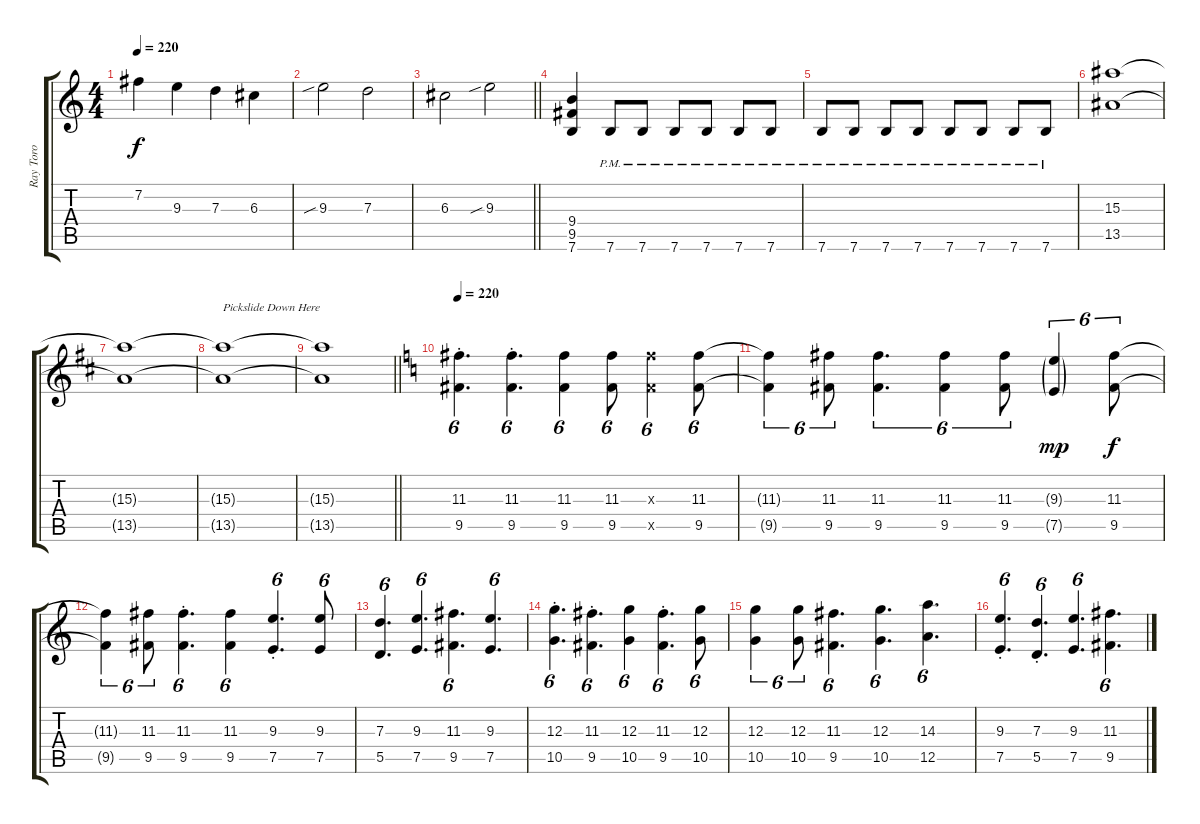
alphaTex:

\track ("Ray Toro" "Ray Toro") {instrument distortionguitar}
\staff {score tabs}
\tuning (E4 B3 G3 D3 A2 E2) {hide}
\ts (4 4)
\tempo 220
\clef g2
\ks c
7.2.4{dy f} 9.3.4 7.3.4 6.3.4 |
9.3{sib}.2 7.3.2 |
\barLineRight lightlight
6.3.2 9.3{sib}.2 |
(9.4 9.5 7.6).4 7.6{pm}.8 7.6{pm}.8 7.6{pm}.8 7.6{pm}.8 7.6{pm}.8 7.6{pm}.8 |
7.6{pm}.8 7.6{pm}.8 7.6{pm}.8 7.6{pm}.8 7.6{pm}.8 7.6{pm}.8 7.6{pm}.8 7.6{pm}.8 |
(15.3 13.5).1 |
\ks d
(15.3{t} 13.5{t}).1 |
(15.3{t} 13.5{t}).1{txt "Pickslide Down Here"} |
\barLineRight lightlight
(15.3{t} 13.5{t}).1 |
\tempo 220
\ks c
(11.3{st} 9.5{st}).4{d tu (6 4)} (11.3{st} 9.5{st}).4{d tu (6 4)} (11.3 9.5).4{tu (6 4)} (11.3 9.5).8{tu (6 4)} (11.3{x} 9.5{x}).4{tu (6 4)} (11.3 9.5).8{tu (6 4)} |
(11.3{t} 9.5{t}).4{tu (6 4)} (11.3 9.5).8{tu (6 4)} (11.3 9.5).4{d tu (6 4)} (11.3 9.5).4{tu (6 4)} (11.3 9.5).8{tu (6 4)} (9.3{g} 7.5{g}).4{tu (6 4) dy mp} (11.3 9.5).8{tu (6 4) dy f} |
(11.3{t} 9.5{t}).4{tu (6 4)} (11.3 9.5).8{tu (6 4)} (11.3{st} 9.5{st}).4{d tu (6 4)} (11.3 9.5).4{tu (6 4)} (9.3{st} 7.5{st}).4{d tu (6 4)} (9.3 7.5).8{tu (6 4)} |
(7.3 5.5).4{d tu (6 4)} (9.3 7.5).4{d tu (6 4)} (11.3 9.5).4{d tu (6 4)} (9.3 7.5).4{d tu (6 4)} |
(12.3{st} 10.5{st}).4{d tu (6 4)} (11.3{st} 9.5{st}).4{d tu (6 4)} (12.3 10.5).4{tu (6 4)} (11.3{st} 9.5{st}).4{d tu (6 4)} (12.3 10.5).8{tu (6 4)} |
(12.3 10.5).4{tu (6 4)} (12.3 10.5).8{tu (6 4)} (11.3 9.5).4{d tu (6 4)} (12.3 10.5).4{d tu (6 4)} (14.3 12.5).4{d tu (6 4)} |
(9.3{st} 7.5{st}).4{d tu (6 4)} (7.3{st} 5.5{st}).4{d tu (6 4)} (9.3 7.5).4{d tu (6 4)} (11.3 9.5).4{d tu (6 4)}
